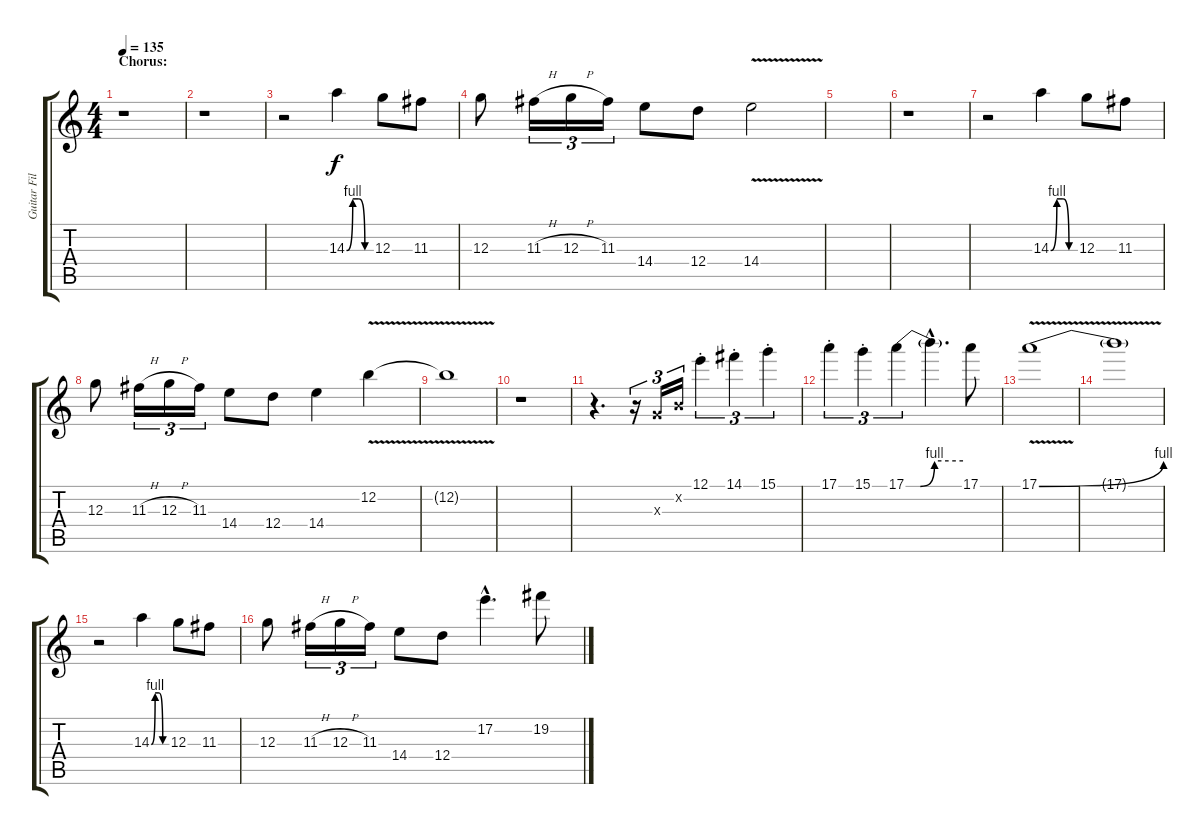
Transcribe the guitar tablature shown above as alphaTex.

\track ("Guitar Fills I" "Guitar Fil") {instrument distortionguitar}
\staff {score tabs}
\tuning (E4 B3 G3 D3 A2 E2) {hide}
\ts (4 4)
\section ("" "Chorus:")
\tempo 135
\clef g2
\ks c
r.1{dy f} |
r.1 |
r.2{volume 14} 14.3{be (custom 0 0 15 4 30 4 45 0 60 0)}.4 12.3.8 11.3.8 |
12.3.8 11.3{h}.16{tu (3 2)} 12.3{h}.16{tu (3 2)} 11.3.16{tu (3 2)} 14.4.8 12.4.8 14.4{v}.2 |
|
r.1 |
r.2{volume 14} 14.3{be (custom 0 0 15 4 30 4 45 0 60 0)}.4 12.3.8 11.3.8 |
12.3.8 11.3{h}.16{tu (3 2)} 12.3{h}.16{tu (3 2)} 11.3.16{tu (3 2)} 14.4.8 12.4.8 14.4.4 12.2{v}.4 |
12.2{t}.1 |
r.1 |
r.4{d} r.16{tu (3 2)} 0.3{x}.16{tu (3 2)} 0.2{x}.16{tu (3 2)} 12.1{st}.4{tu (3 2)} 14.1{st}.4{tu (3 2)} 15.1{st}.4{tu (3 2)} |
17.1{st}.4{tu (3 2)} 15.1{st}.4{tu (3 2)} 17.1{be (custom 0 0 15 0 30 4 60 4)}.4{tu (3 2)} 17.1{hac t}.4{d} 17.1.8 |
17.1{be (bend 0 0 60 4) v}.1 |
17.1{t}.1 |
r.2{volume 14} 14.3{be (custom 0 0 15 4 30 4 45 0 60 0)}.4 12.3.8 11.3.8 |
12.3.8 11.3{h}.16{tu (3 2)} 12.3{h}.16{tu (3 2)} 11.3.16{tu (3 2)} 14.4.8 12.4.8 17.2{hac}.4{d} 19.2.8
